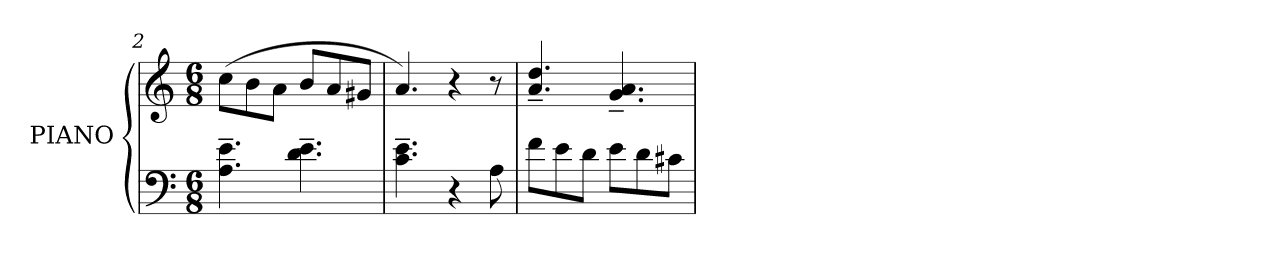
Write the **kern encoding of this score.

**kern	**kern
*part1	*part1
*staff2	*staff1
*I"PIANO	*
*I'Pno.	*
*clefF4	*clefG2
*k[]	*k[]
*M6/8	*M6/8
=2	=2
4.A\~ 4.e\~	(>8cc\L
.	8b\
.	8a\J
4.d\~ 4.e\~	8b/L
.	8a/
.	8g#X/J
=3	=3
4.c\~ 4.e\~	4.a/)
4r	4r
8A\	8r
=4	=4
8f\L	4.a/~ 4.dd/~
8e\	.
8d\J	.
8e\L	4.g/~ 4.a/~
8d\	.
8c#X\J	.
=	=
*-	*-
